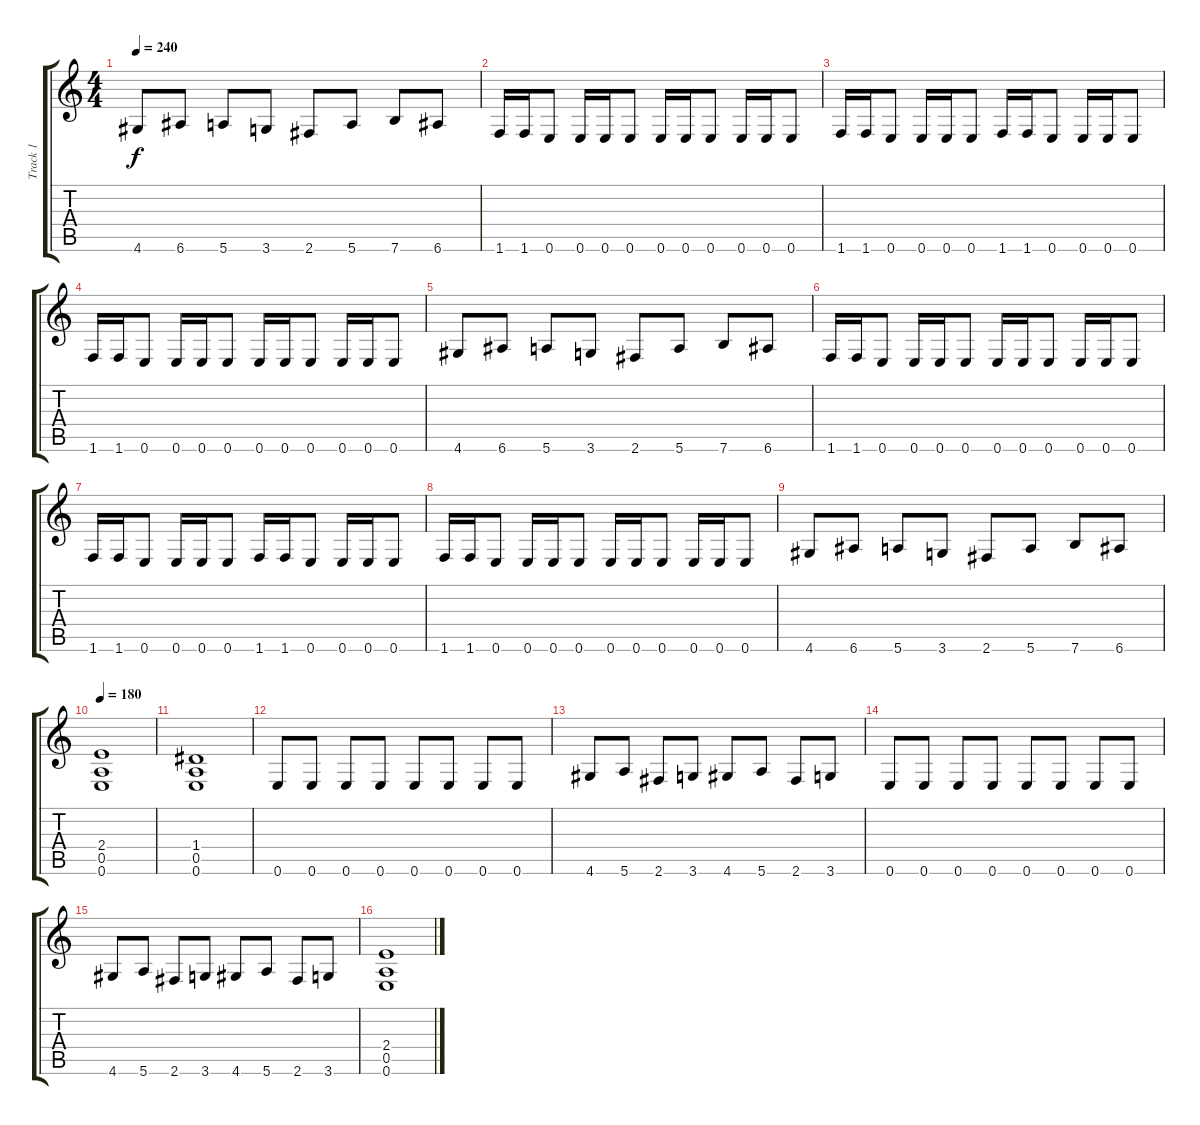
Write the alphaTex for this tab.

\track ("Track 1" "Track 1") {instrument distortionguitar}
\staff {score tabs}
\tuning (E4 B3 G3 D3 A2 E2) {hide}
\ts (4 4)
\tempo 240
\clef g2
\ks c
4.6.8{dy f} 6.6.8 5.6.8 3.6.8 2.6.8 5.6.8 7.6.8 6.6.8 |
1.6.16 1.6.16 0.6.8 0.6.16 0.6.16 0.6.8 0.6.16 0.6.16 0.6.8 0.6.16 0.6.16 0.6.8 |
1.6.16 1.6.16 0.6.8 0.6.16 0.6.16 0.6.8 1.6.16 1.6.16 0.6.8 0.6.16 0.6.16 0.6.8 |
1.6.16 1.6.16 0.6.8 0.6.16 0.6.16 0.6.8 0.6.16 0.6.16 0.6.8 0.6.16 0.6.16 0.6.8 |
4.6.8 6.6.8 5.6.8 3.6.8 2.6.8 5.6.8 7.6.8 6.6.8 |
1.6.16 1.6.16 0.6.8 0.6.16 0.6.16 0.6.8 0.6.16 0.6.16 0.6.8 0.6.16 0.6.16 0.6.8 |
1.6.16 1.6.16 0.6.8 0.6.16 0.6.16 0.6.8 1.6.16 1.6.16 0.6.8 0.6.16 0.6.16 0.6.8 |
1.6.16 1.6.16 0.6.8 0.6.16 0.6.16 0.6.8 0.6.16 0.6.16 0.6.8 0.6.16 0.6.16 0.6.8 |
4.6.8 6.6.8 5.6.8 3.6.8 2.6.8 5.6.8 7.6.8 6.6.8 |
\tempo 180
(2.4 0.5 0.6).1 |
(1.4 0.5 0.6).1 |
0.6.8 0.6.8 0.6.8 0.6.8 0.6.8 0.6.8 0.6.8 0.6.8 |
4.6.8 5.6.8 2.6.8 3.6.8 4.6.8 5.6.8 2.6.8 3.6.8 |
0.6.8 0.6.8 0.6.8 0.6.8 0.6.8 0.6.8 0.6.8 0.6.8 |
4.6.8 5.6.8 2.6.8 3.6.8 4.6.8 5.6.8 2.6.8 3.6.8 |
(2.4 0.5 0.6).1
